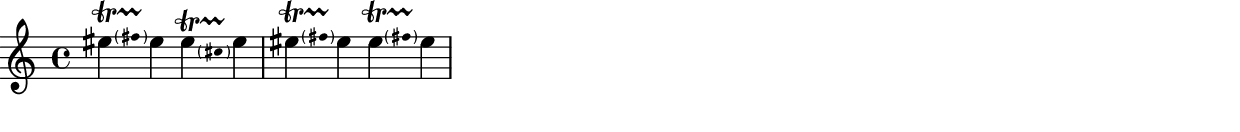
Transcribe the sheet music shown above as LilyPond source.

%% Generated by lilypond-book
%% Options: [exampleindent=10.16\mm,indent=0\mm,line-width=160\mm,paper-height=845.047\pt,paper-width=597.508\pt,papersize='(cons (* 597.508 pt) (* 845.047 pt)),quote]
\include "lilypond-book-preamble.ly"


% ****************************************************************
% Start cut-&-pastable-section
% ****************************************************************

#(ly:set-option 'eps-box-padding 3.000000)



\paper {
  #(set-paper-size '(cons (* 597.508 pt) (* 845.047 pt)))
  indent = 0\mm
  line-width = 160\mm
  % offset the left padding, also add 1mm as lilypond creates cropped
  % images with a little space on the right
  line-width = #(- line-width (* mm  3.000000) (* mm 1))
  line-width = 160\mm - 2.0 * 10.16\mm
  % offset the left padding, also add 1mm as lilypond creates cropped
  % images with a little space on the right
  line-width = #(- line-width (* mm  3.000000) (* mm 1))
}

\layout {
  
}




% ****************************************************************
% ly snippet:
% ****************************************************************
\sourcefileline 1768
\relative {
  \pitchedTrill
  eis''4\startTrillSpan fis
  eis4\stopTrillSpan
  \pitchedTrill
  eis4\startTrillSpan cis
  eis4\stopTrillSpan
  \pitchedTrill
  eis4\startTrillSpan fis
  eis4\stopTrillSpan
  \pitchedTrill
  eis4\startTrillSpan fis!
  eis4\stopTrillSpan
}


% ****************************************************************
% end ly snippet
% ****************************************************************
